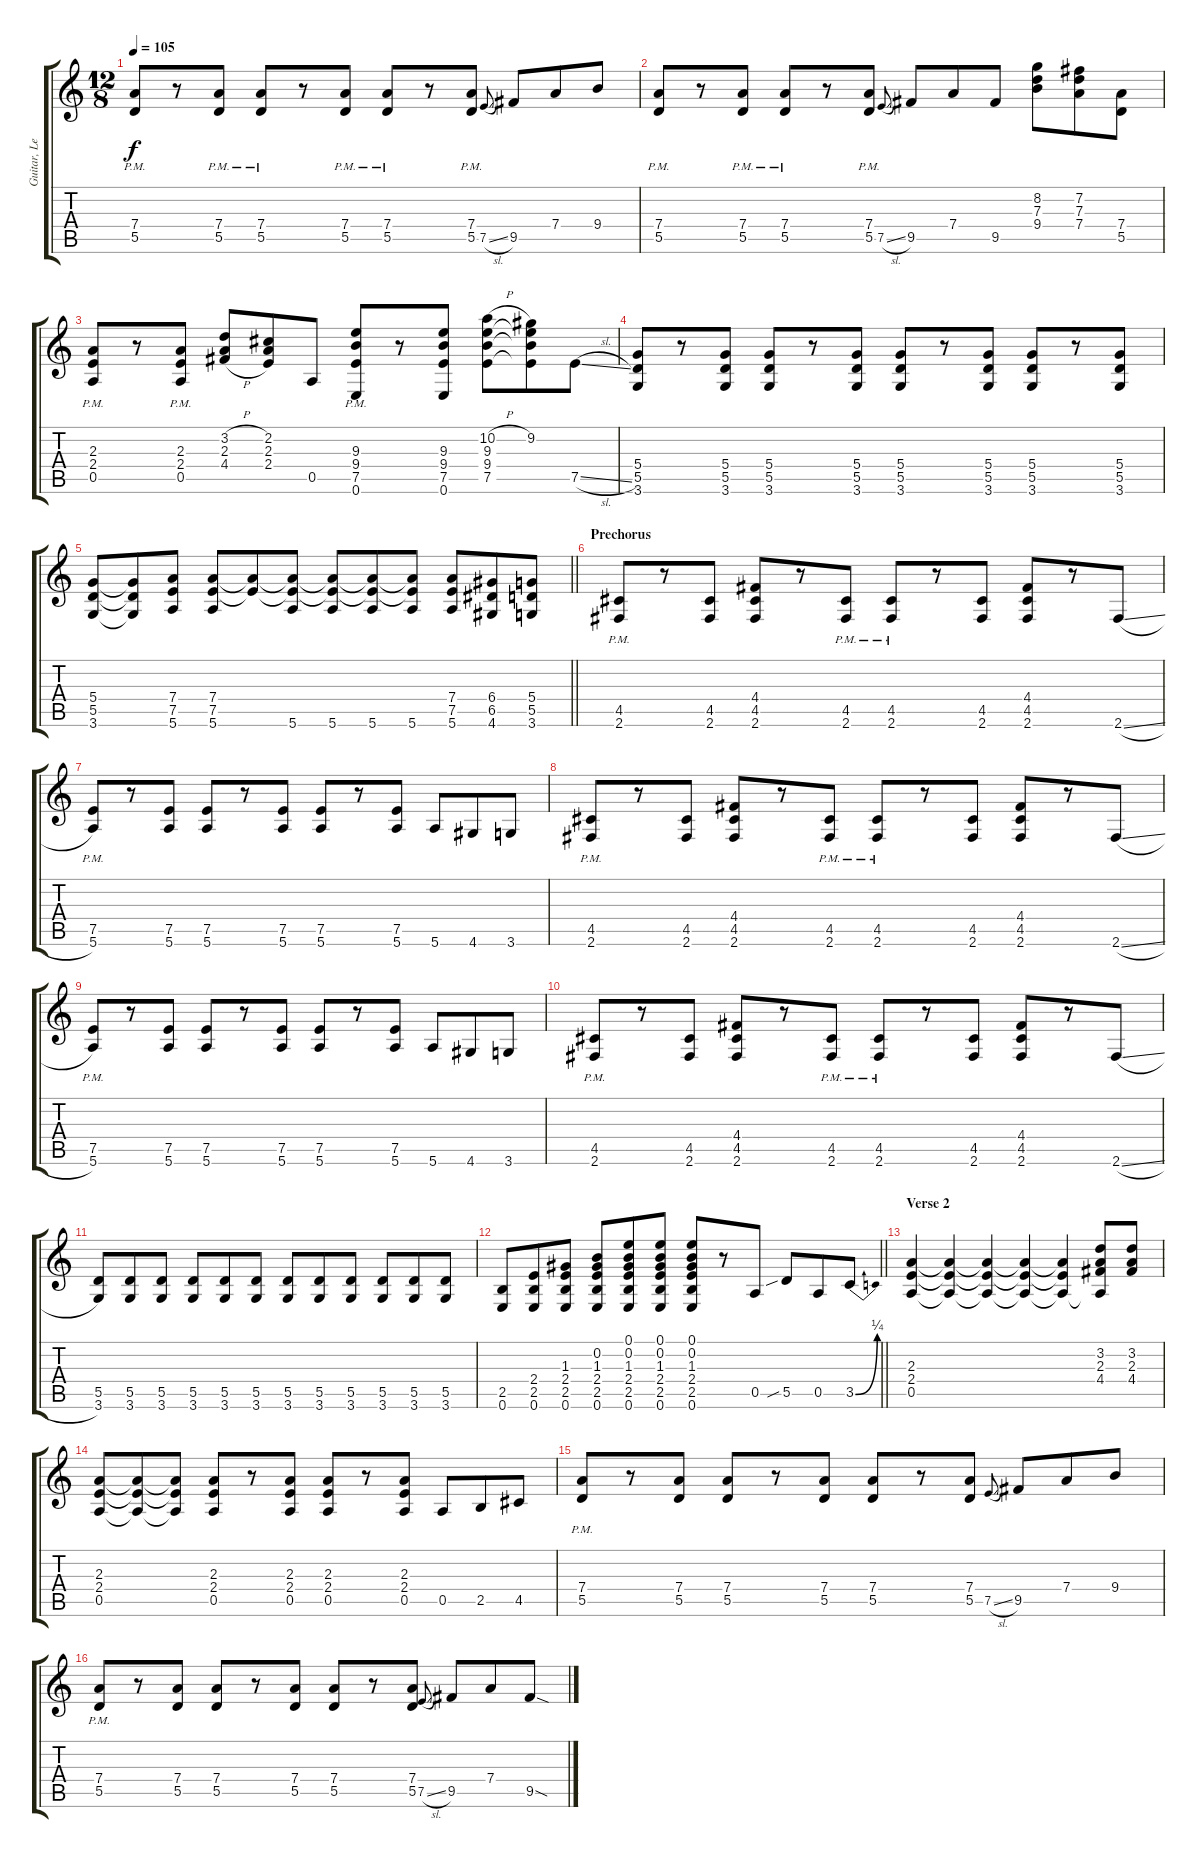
\track ("Guitar, Lead" "Guitar, Le") {instrument distortionguitar}
\staff {score tabs}
\tuning (E4 B3 G3 D3 A2 E2) {hide}
\ts (12 8)
\tempo 105
\clef g2
\ks c
(7.4{pm} 5.5{pm}).8{dy f} r.8 (7.4{pm} 5.5{pm}).8 (7.4{pm} 5.5{pm}).8 r.8 (7.4{pm} 5.5{pm}).8 (7.4{pm} 5.5{pm}).8 r.8 (7.4{pm} 5.5{pm}).8 7.5{sl}.8{gr onbeat} 9.5.8 7.4.8 9.4.8 |
(7.4{pm} 5.5{pm}).8 r.8 (7.4{pm} 5.5{pm}).8 (7.4{pm} 5.5{pm}).8 r.8 (7.4{pm} 5.5{pm}).8 7.5{sl}.8{gr onbeat} 9.5.8 7.4.8 9.5.8 (8.2 7.3 9.4).8 (7.2 7.3 7.4).8 (7.4 5.5).8 |
(2.3 2.4 0.5{pm}).8 r.8 (2.3 2.4 0.5{pm}).8 (3.2{h} 2.3 4.4{h}).8 (2.2 2.3 2.4).8 0.5.8 (9.3 9.4{pm} 7.5{pm} 0.6).8 r.8 (9.3 9.4 7.5 0.6).8 (10.2{h} 9.3 9.4 7.5).8 (9.2 9.3{t} 9.4{t} 7.5{t}).8 7.5{sl}.8 |
(5.4 5.5 3.6).8 r.8 (5.4 5.5 3.6).8 (5.4 5.5 3.6).8 r.8 (5.4 5.5 3.6).8 (5.4 5.5 3.6).8 r.8 (5.4 5.5 3.6).8 (5.4 5.5 3.6).8 r.8 (5.4 5.5 3.6).8 |
\barLineRight lightlight
(5.4 5.5 3.6).8 (5.4{t} 5.5{t} 3.6{t}).8 (7.4 7.5 5.6).8 (7.4 7.5 5.6).8 (7.4{t} 7.5{t}).8 (7.4{t} 7.5{t} 5.6).8 (7.4{t} 7.5{t} 5.6).8 (7.4{t} 7.5{t} 5.6).8 (7.4{t} 7.5{t} 5.6).8 (7.4 7.5 5.6).8 (6.4 6.5 4.6).8 (5.4 5.5 3.6).8 |
\section ("" "Prechorus")
(4.5{pm} 2.6{pm}).8 r.8 (4.5 2.6).8 (4.4 4.5 2.6).8 r.8 (4.5{pm} 2.6{pm}).8 (4.5{pm} 2.6{pm}).8 r.8 (4.5 2.6).8 (4.4 4.5 2.6).8 r.8 2.6{sl}.8 |
(7.5{pm} 5.6{pm}).8 r.8 (7.5 5.6).8 (7.5 5.6).8 r.8 (7.5 5.6).8 (7.5 5.6).8 r.8 (7.5 5.6).8 5.6.8 4.6.8 3.6.8 |
(4.5{pm} 2.6{pm}).8 r.8 (4.5 2.6).8 (4.4 4.5 2.6).8 r.8 (4.5{pm} 2.6{pm}).8 (4.5{pm} 2.6{pm}).8 r.8 (4.5 2.6).8 (4.4 4.5 2.6).8 r.8 2.6{sl}.8 |
(7.5{pm} 5.6{pm}).8 r.8 (7.5 5.6).8 (7.5 5.6).8 r.8 (7.5 5.6).8 (7.5 5.6).8 r.8 (7.5 5.6).8 5.6.8 4.6.8 3.6.8 |
(4.5{pm} 2.6{pm}).8 r.8 (4.5 2.6).8 (4.4 4.5 2.6).8 r.8 (4.5{pm} 2.6{pm}).8 (4.5{pm} 2.6{pm}).8 r.8 (4.5 2.6).8 (4.4 4.5 2.6).8 r.8 2.6{sl}.8 |
(5.5 3.6).8 (5.5 3.6).8 (5.5 3.6).8 (5.5 3.6).8 (5.5 3.6).8 (5.5 3.6).8 (5.5 3.6).8 (5.5 3.6).8 (5.5 3.6).8 (5.5 3.6).8 (5.5 3.6).8 (5.5 3.6).8 |
\barLineRight lightlight
(2.5 0.6).8 (2.4 2.5 0.6).8 (1.3 2.4 2.5 0.6).8 (0.2 1.3 2.4 2.5 0.6).8 (0.1 0.2 1.3 2.4 2.5 0.6).8 (0.1 0.2 1.3 2.4 2.5 0.6).8 (0.1 0.2 1.3 2.4 2.5 0.6).8 r.8 0.5.8 5.5{sib}.8 0.5.8 3.5{be (bend 0 0 60 1)}.8 |
\section ("" "Verse 2")
(2.3 2.4 0.5).4 (2.3{t} 2.4{t} 0.5{t}).4 (2.3{t} 2.4{t} 0.5{t}).4 (2.3{t} 2.4{t} 0.5{t}).4 (2.3{t} 2.4{t} 0.5{t}).4 (3.2 2.3 4.4 0.5{t}).8 (3.2 2.3 4.4).8 |
(2.3 2.4 0.5).8 (2.3{t} 2.4{t} 0.5{t}).8 (2.3{t} 2.4{t} 0.5{t}).8 (2.3 2.4 0.5).8 r.8 (2.3 2.4 0.5).8 (2.3 2.4 0.5).8 r.8 (2.3 2.4 0.5).8 0.5.8 2.5.8 4.5.8 |
(7.4 5.5{pm}).8 r.8 (7.4 5.5).8 (7.4 5.5).8 r.8 (7.4 5.5).8 (7.4 5.5).8 r.8 (7.4 5.5).8 7.5{sl}.8{gr onbeat} 9.5.8 7.4.8 9.4.8 |
(7.4 5.5{pm}).8 r.8 (7.4 5.5).8 (7.4 5.5).8 r.8 (7.4 5.5).8 (7.4 5.5).8 r.8 (7.4 5.5).8 7.5{sl}.8{gr onbeat} 9.5.8 7.4.8 9.5{sod}.8
